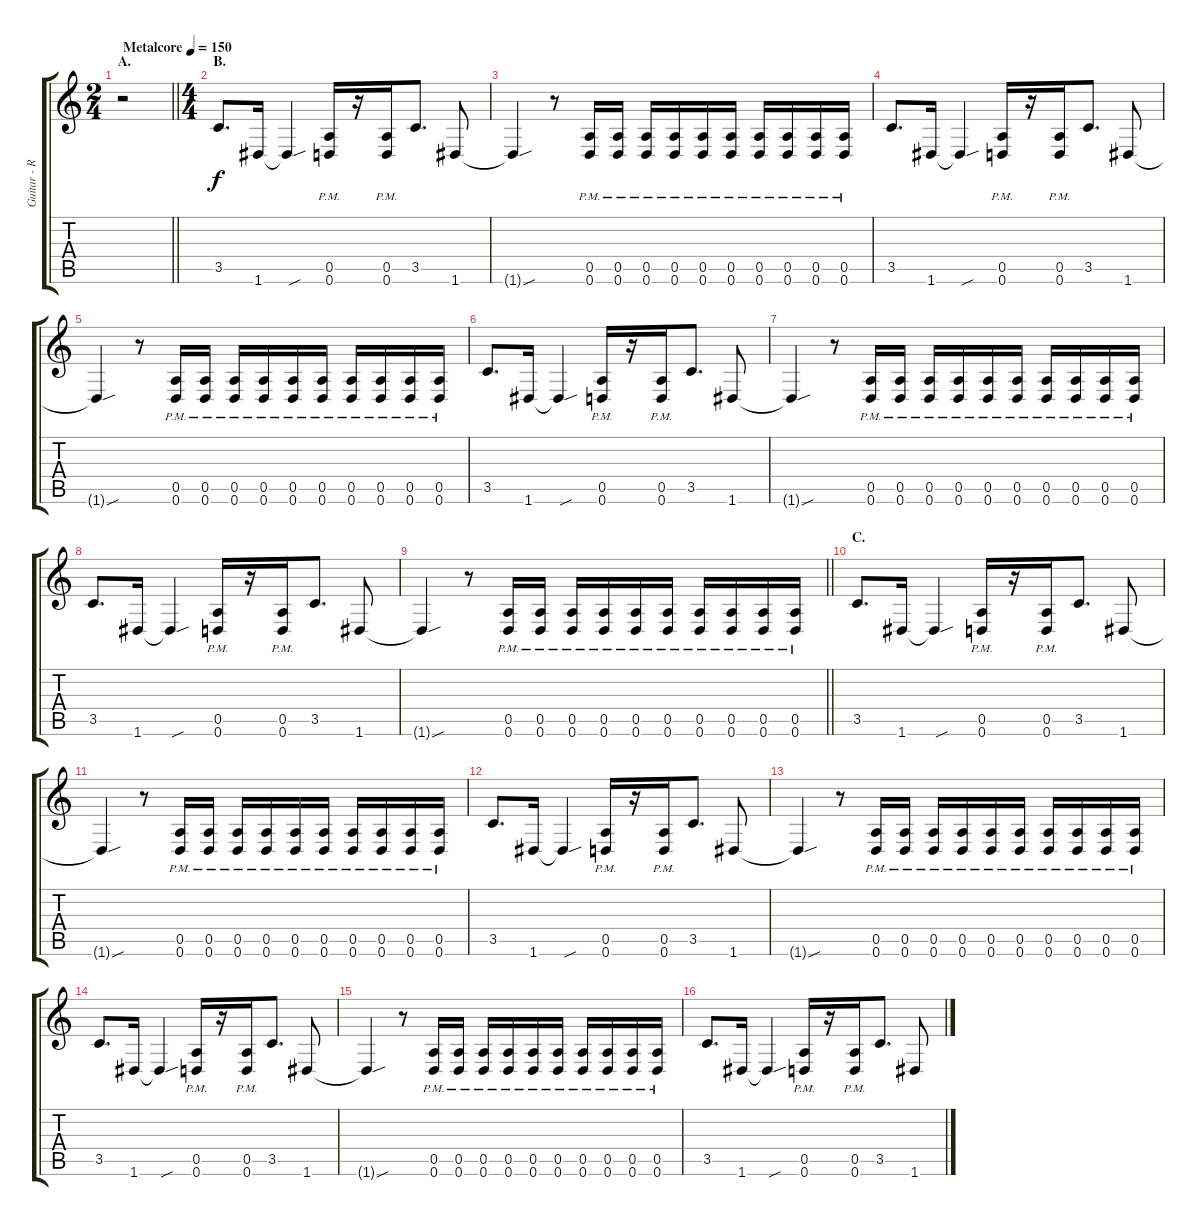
\track ("Guitar - Right" "Guitar - R") {instrument distortionguitar}
\staff {score tabs}
\tuning (E4 B3 G3 D3 A2 D2) {hide}
\ts (2 4)
\section ("" "A.")
\tempo (150 "Metalcore")
\clef g2
\barLineRight lightlight
\ks c
r.2{dy f instrument distortionguitar} |
\ts (4 4)
\section ("" "B.")
3.5.8{d} 1.6.16 1.6{sou t}.4 (0.5{pm} 0.6{pm}).16 r.16 (0.5{pm} 0.6{pm}).16 3.5.8{d} 1.6.8 |
1.6{sou t}.4 r.8 (0.5{pm} 0.6{pm}).16 (0.5{pm} 0.6{pm}).16 (0.5{pm} 0.6{pm}).16 (0.5{pm} 0.6{pm}).16 (0.5{pm} 0.6{pm}).16 (0.5{pm} 0.6{pm}).16 (0.5{pm} 0.6{pm}).16 (0.5{pm} 0.6{pm}).16 (0.5{pm} 0.6{pm}).16 (0.5{pm} 0.6{pm}).16 |
3.5.8{d} 1.6.16 1.6{sou t}.4 (0.5{pm} 0.6{pm}).16 r.16 (0.5{pm} 0.6{pm}).16 3.5.8{d} 1.6.8 |
1.6{sou t}.4 r.8 (0.5{pm} 0.6{pm}).16 (0.5{pm} 0.6{pm}).16 (0.5{pm} 0.6{pm}).16 (0.5{pm} 0.6{pm}).16 (0.5{pm} 0.6{pm}).16 (0.5{pm} 0.6{pm}).16 (0.5{pm} 0.6{pm}).16 (0.5{pm} 0.6{pm}).16 (0.5{pm} 0.6{pm}).16 (0.5{pm} 0.6{pm}).16 |
3.5.8{d} 1.6.16 1.6{sou t}.4 (0.5{pm} 0.6{pm}).16 r.16 (0.5{pm} 0.6{pm}).16 3.5.8{d} 1.6.8 |
1.6{sou t}.4 r.8 (0.5{pm} 0.6{pm}).16 (0.5{pm} 0.6{pm}).16 (0.5{pm} 0.6{pm}).16 (0.5{pm} 0.6{pm}).16 (0.5{pm} 0.6{pm}).16 (0.5{pm} 0.6{pm}).16 (0.5{pm} 0.6{pm}).16 (0.5{pm} 0.6{pm}).16 (0.5{pm} 0.6{pm}).16 (0.5{pm} 0.6{pm}).16 |
3.5.8{d} 1.6.16 1.6{sou t}.4 (0.5{pm} 0.6{pm}).16 r.16 (0.5{pm} 0.6{pm}).16 3.5.8{d} 1.6.8 |
\barLineRight lightlight
1.6{sou t}.4 r.8 (0.5{pm} 0.6{pm}).16 (0.5{pm} 0.6{pm}).16 (0.5{pm} 0.6{pm}).16 (0.5{pm} 0.6{pm}).16 (0.5{pm} 0.6{pm}).16 (0.5{pm} 0.6{pm}).16 (0.5{pm} 0.6{pm}).16 (0.5{pm} 0.6{pm}).16 (0.5{pm} 0.6{pm}).16 (0.5{pm} 0.6{pm}).16 |
\section ("" "C.")
3.5.8{d} 1.6.16 1.6{sou t}.4 (0.5{pm} 0.6{pm}).16 r.16 (0.5{pm} 0.6{pm}).16 3.5.8{d} 1.6.8 |
1.6{sou t}.4 r.8 (0.5{pm} 0.6{pm}).16 (0.5{pm} 0.6{pm}).16 (0.5{pm} 0.6{pm}).16 (0.5{pm} 0.6{pm}).16 (0.5{pm} 0.6{pm}).16 (0.5{pm} 0.6{pm}).16 (0.5{pm} 0.6{pm}).16 (0.5{pm} 0.6{pm}).16 (0.5{pm} 0.6{pm}).16 (0.5{pm} 0.6{pm}).16 |
3.5.8{d} 1.6.16 1.6{sou t}.4 (0.5{pm} 0.6{pm}).16 r.16 (0.5{pm} 0.6{pm}).16 3.5.8{d} 1.6.8 |
1.6{sou t}.4 r.8 (0.5{pm} 0.6{pm}).16 (0.5{pm} 0.6{pm}).16 (0.5{pm} 0.6{pm}).16 (0.5{pm} 0.6{pm}).16 (0.5{pm} 0.6{pm}).16 (0.5{pm} 0.6{pm}).16 (0.5{pm} 0.6{pm}).16 (0.5{pm} 0.6{pm}).16 (0.5{pm} 0.6{pm}).16 (0.5{pm} 0.6{pm}).16 |
3.5.8{d} 1.6.16 1.6{sou t}.4 (0.5{pm} 0.6{pm}).16 r.16 (0.5{pm} 0.6{pm}).16 3.5.8{d} 1.6.8 |
1.6{sou t}.4 r.8 (0.5{pm} 0.6{pm}).16 (0.5{pm} 0.6{pm}).16 (0.5{pm} 0.6{pm}).16 (0.5{pm} 0.6{pm}).16 (0.5{pm} 0.6{pm}).16 (0.5{pm} 0.6{pm}).16 (0.5{pm} 0.6{pm}).16 (0.5{pm} 0.6{pm}).16 (0.5{pm} 0.6{pm}).16 (0.5{pm} 0.6{pm}).16 |
3.5.8{d} 1.6.16 1.6{sou t}.4 (0.5{pm} 0.6{pm}).16 r.16 (0.5{pm} 0.6{pm}).16 3.5.8{d} 1.6.8
